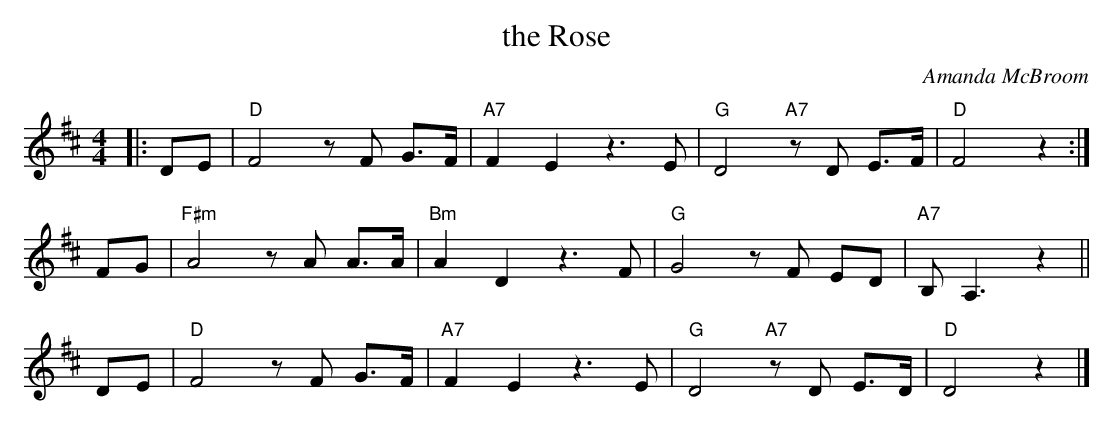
X:1
T: the Rose
C: Amanda McBroom
M: 4/4
L: 1/8
K: D
|: DE | "D"F4 zF G>F | "A7"F2 E2 z3 E | "G"D4 "A7"zD E>F | "D"F4 z2 :|
FG | "F#m"A4 zA A>A | "Bm"A2 D2 z3 F | "G"G4 zF ED | "A7"B,A,3 z2 ||
DE | "D"F4 zF G>F | "A7"F2 E2 z3 E | "G"D4 "A7"zD E>D | "D"D4 z2 |]
